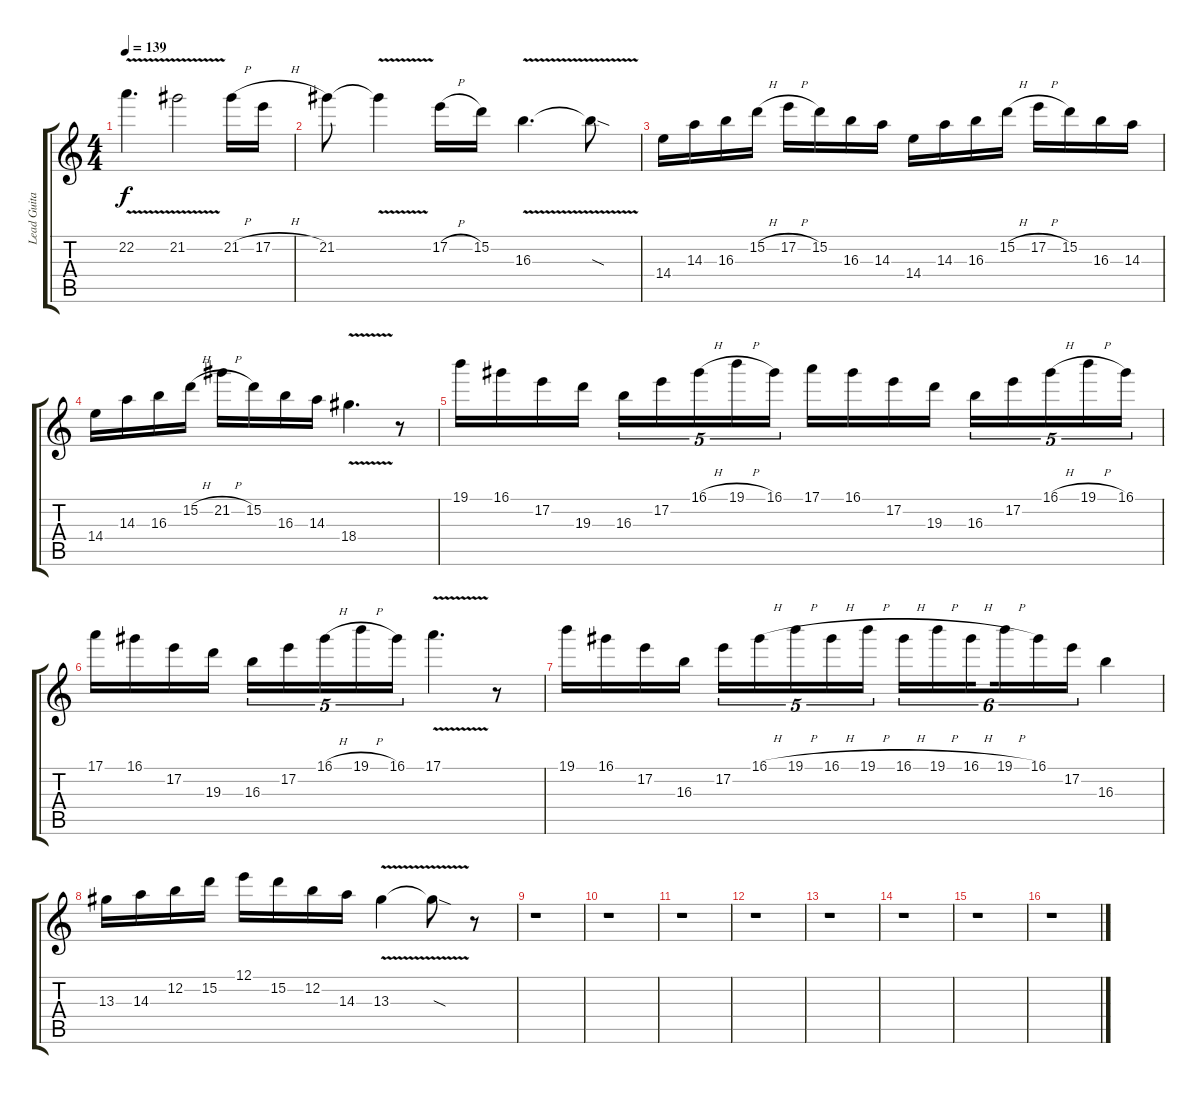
\track ("Lead Guitar" "Lead Guita") {instrument distortionguitar}
\staff {score tabs}
\tuning (E4 B3 G3 D3 A2 E2) {hide}
\ts (4 4)
\tempo 139
\clef g2
\ks c
22.2{v}.4{d dy f} 21.2{v}.2 21.2{h}.16 17.2{h}.16 |
21.2.8 21.2{v t}.4 17.2{h}.16 15.2.16 16.3{v}.4{d} 16.3{sod t}.8 |
14.4.16 14.3.16 16.3.16 15.2{h}.16 17.2{h}.16 15.2.16 16.3.16 14.3.16 14.4.16 14.3.16 16.3.16 15.2{h}.16 17.2{h}.16 15.2.16 16.3.16 14.3.16 |
14.4.16 14.3.16 16.3.16 15.2{h}.16 21.2{h}.16 15.2.16 16.3.16 14.3.16 18.4{v}.4{d} r.8 |
19.1.16 16.1.16 17.2.16 19.3.16 16.3.16{tu (5 4)} 17.2.16{tu (5 4)} 16.1{h}.16{tu (5 4)} 19.1{h}.16{tu (5 4)} 16.1.16{tu (5 4)} 17.1.16 16.1.16 17.2.16 19.3.16 16.3.16{tu (5 4)} 17.2.16{tu (5 4)} 16.1{h}.16{tu (5 4)} 19.1{h}.16{tu (5 4)} 16.1.16{tu (5 4)} |
17.1.16 16.1.16 17.2.16 19.3.16 16.3.16{tu (5 4)} 17.2.16{tu (5 4)} 16.1{h}.16{tu (5 4)} 19.1{h}.16{tu (5 4)} 16.1.16{tu (5 4)} 17.1{v}.4{d} r.8 |
19.1.16 16.1.16 17.2.16 16.3.16 17.2.16{tu (5 4)} 16.1{h}.16{tu (5 4)} 19.1{h}.16{tu (5 4)} 16.1{h}.16{tu (5 4)} 19.1{h}.16{tu (5 4)} 16.1{h}.16{tu (6 4)} 19.1{h}.16{tu (6 4)} 16.1{h}.16{tu (6 4) beam splitsecondary} 19.1{h}.16{tu (6 4)} 16.1.16{tu (6 4)} 17.2.16{tu (6 4)} 16.3.4 |
13.3.16 14.3.16 12.2.16 15.2.16 12.1.16 15.2.16 12.2.16 14.3.16 13.3{v}.4 13.3{sod t}.8 r.8 |
r.1 |
r.1 |
r.1 |
r.1 |
r.1 |
r.1 |
r.1 |
r.1
